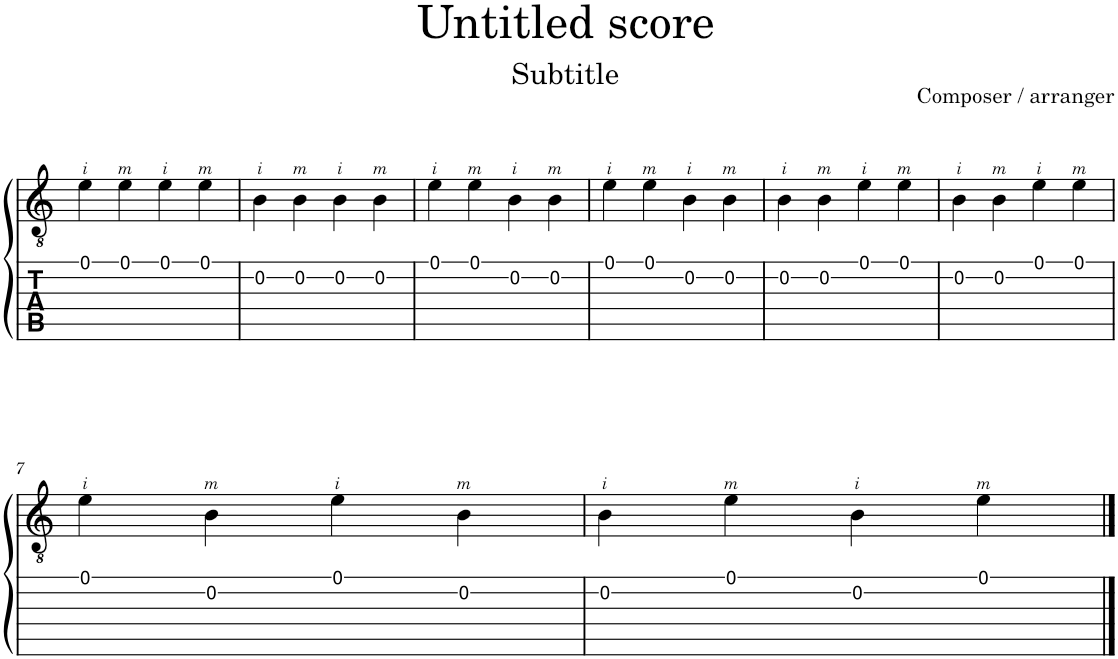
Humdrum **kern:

**kern	**kern
*part1	*part1
*staff2	*staff1
*I"Acoustic Guitar	*
*I'Guit.	*
*stria6	*
*	*clefGv2
*k[]	*k[]
*M4/4	*M4/4
=1	=1
4e	4e\
4e	4e\
4e	4e\
4e	4e\
=2	=2
4B	4B\
4B	4B\
4B	4B\
4B	4B\
=3	=3
4e	4e\
4e	4e\
4B	4B\
4B	4B\
=4	=4
4e	4e\
4e	4e\
4B	4B\
4B	4B\
=5	=5
4B	4B\
4B	4B\
4e	4e\
4e	4e\
=6	=6
4B	4B\
4B	4B\
4e	4e\
4e	4e\
!!LO:LB:g=z
=7	=7
4e	4e\
4B	4B\
4e	4e\
4B	4B\
=8	=8
4B	4B\
4e	4e\
4B	4B\
4e	4e\
==	==
*-	*-
